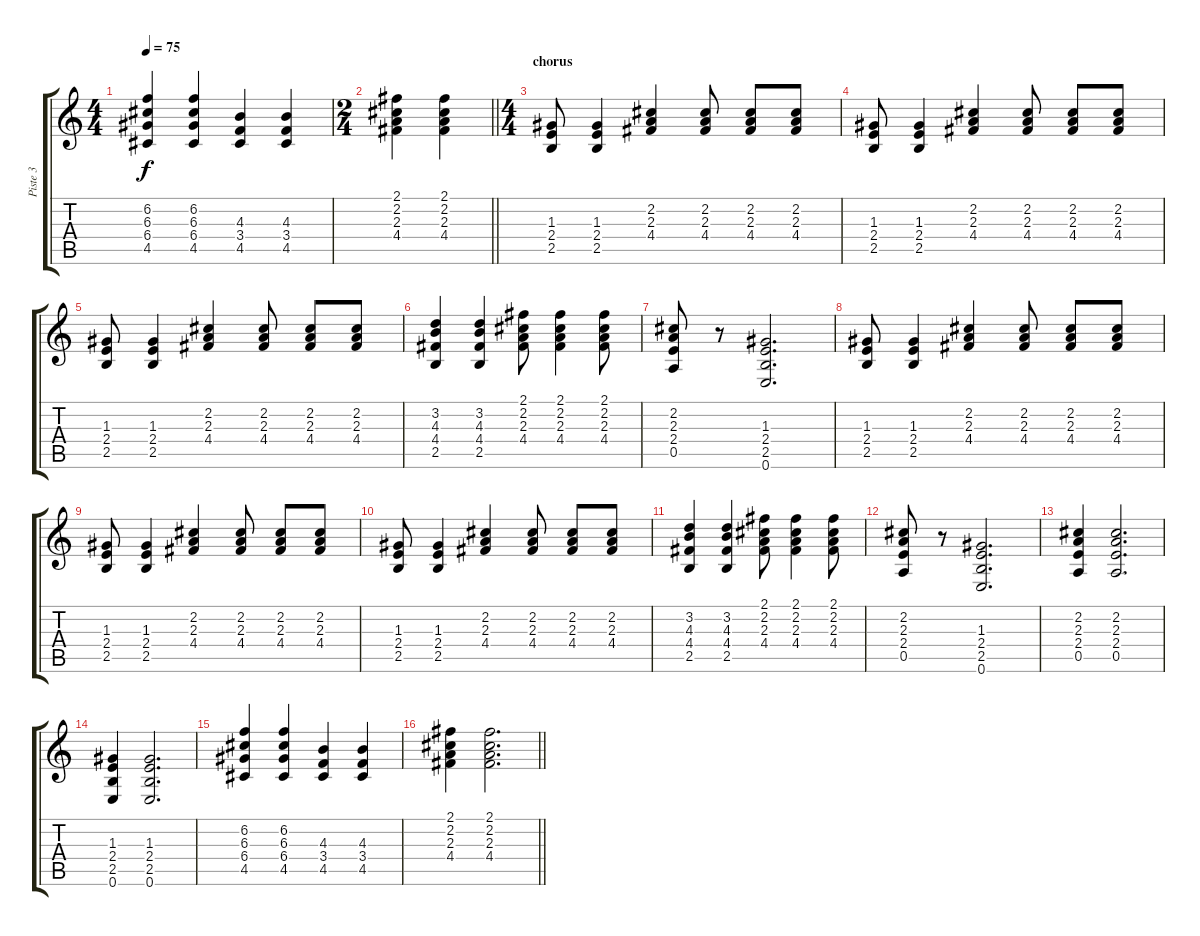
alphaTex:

\track ("Piste 3" "Piste 3") {instrument overdrivenguitar}
\staff {score tabs}
\tuning (E4 B3 G3 D3 A2 E2) {hide}
\ts (4 4)
\tempo 75
\clef g2
\ks c
(6.2 6.3 6.4 4.5).4{dy f} (6.2 6.3 6.4 4.5).4 (4.3 3.4 4.5).4 (4.3 3.4 4.5).4 |
\ts (2 4)
\barLineRight lightlight
(2.1 2.2 2.3 4.4).4 (2.1 2.2 2.3 4.4).4 |
\ts (4 4)
\section ("" "chorus")
(1.3 2.4 2.5).8 (1.3 2.4 2.5).4 (2.2 2.3 4.4).4 (2.2 2.3 4.4).8 (2.2 2.3 4.4).8 (2.2 2.3 4.4).8 |
(1.3 2.4 2.5).8 (1.3 2.4 2.5).4 (2.2 2.3 4.4).4 (2.2 2.3 4.4).8 (2.2 2.3 4.4).8 (2.2 2.3 4.4).8 |
(1.3 2.4 2.5).8 (1.3 2.4 2.5).4 (2.2 2.3 4.4).4 (2.2 2.3 4.4).8 (2.2 2.3 4.4).8 (2.2 2.3 4.4).8 |
(3.2 4.3 4.4 2.5).4 (3.2 4.3 4.4 2.5).4 (2.1 2.2 2.3 4.4).8 (2.1 2.2 2.3 4.4).4 (2.1 2.2 2.3 4.4).8 |
(2.2 2.3 2.4 0.5).8 r.8 (1.3 2.4 2.5 0.6).2{d} |
(1.3 2.4 2.5).8 (1.3 2.4 2.5).4 (2.2 2.3 4.4).4 (2.2 2.3 4.4).8 (2.2 2.3 4.4).8 (2.2 2.3 4.4).8 |
(1.3 2.4 2.5).8 (1.3 2.4 2.5).4 (2.2 2.3 4.4).4 (2.2 2.3 4.4).8 (2.2 2.3 4.4).8 (2.2 2.3 4.4).8 |
(1.3 2.4 2.5).8 (1.3 2.4 2.5).4 (2.2 2.3 4.4).4 (2.2 2.3 4.4).8 (2.2 2.3 4.4).8 (2.2 2.3 4.4).8 |
(3.2 4.3 4.4 2.5).4 (3.2 4.3 4.4 2.5).4 (2.1 2.2 2.3 4.4).8 (2.1 2.2 2.3 4.4).4 (2.1 2.2 2.3 4.4).8 |
(2.2 2.3 2.4 0.5).8 r.8 (1.3 2.4 2.5 0.6).2{d} |
(2.2 2.3 2.4 0.5).4 (2.2 2.3 2.4 0.5).2{d} |
(1.3 2.4 2.5 0.6).4 (1.3 2.4 2.5 0.6).2{d} |
(6.2 6.3 6.4 4.5).4 (6.2 6.3 6.4 4.5).4 (4.3 3.4 4.5).4 (4.3 3.4 4.5).4 |
\barLineRight lightlight
(2.1 2.2 2.3 4.4).4 (2.1 2.2 2.3 4.4).2{d}
